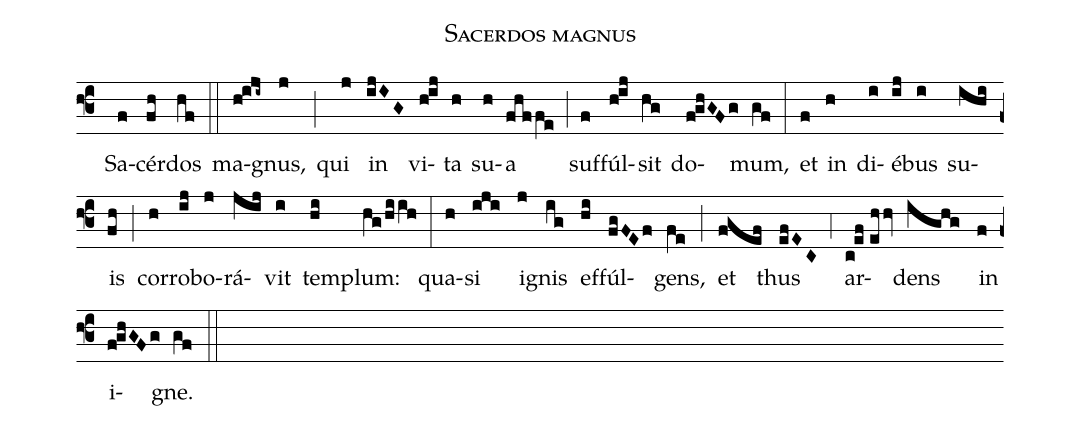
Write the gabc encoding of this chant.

name:Sacerdos magnus;
mode:II;
office-part:Communiones;
%%
(f3) () Sa(f)cér(fh)dos(hf) (::) ma(h!iji~)gnus,(j) (;) qui(j) in(ijIG) vi(h!ij)ta(h) su(h)a(fhffe) (;) suf(f)fúl(h!ij)sit(hg) do(f!ghGFg)mum,(gf) (:) et(f) in(h) di(i)é(ij)bus(i) su(ihi)is(fh) (;) cor(h)ro(ij)bo(j)rá(jij)vit(i) tem(hi)plum:(hg/hiih) (:) qua(h)si(iji) i(j)gnis(ig) ef(hi)fúl(fgFEf)gens,(fe) (;) et(fgef) thus(efEC) (,4) ar(c!ef//ehhv)dens(ighg) in(f) i(f!ghGFg)gne.(gf) (::)
